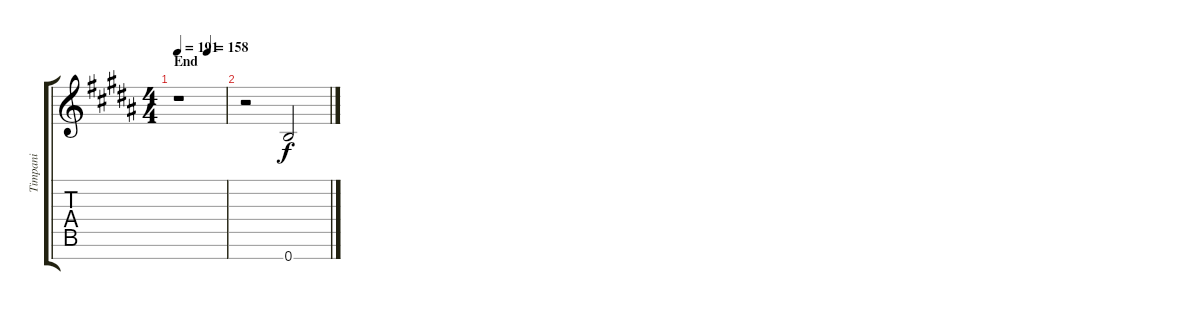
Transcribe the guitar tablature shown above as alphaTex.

\track ("Timpani" "Timpani") {instrument timpani}
\staff {score tabs}
\tuning (E5 B4 G4 D4 A3 E3 B2) {hide}
\ts (4 4)
\section ("" "End")
\tempo 191
\tempo (158 0.625)
\clef g2
\ks b
r.1{ot 8vb dy f} |
r.2{ot 8vb} 0.7.2{ot 8vb}
